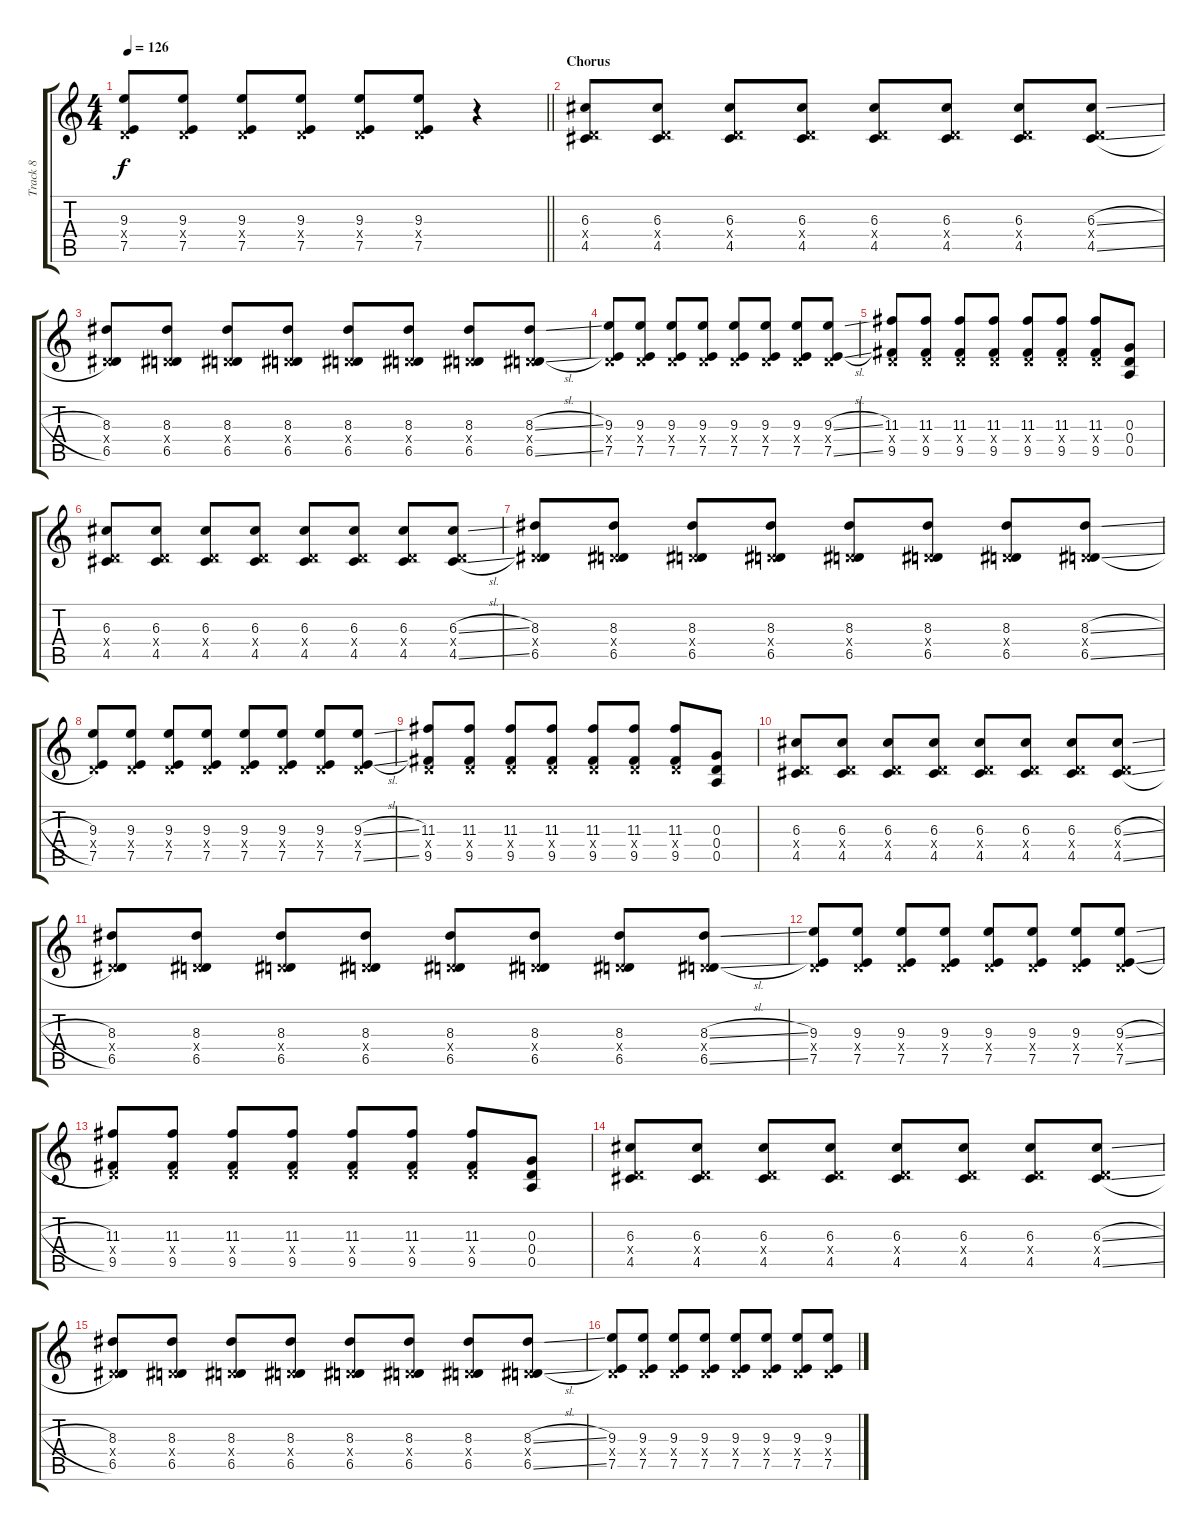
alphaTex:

\track ("Track 8" "Track 8") {instrument distortionguitar}
\staff {score tabs}
\tuning (E4 B3 G3 D3 A2 E2) {hide}
\ts (4 4)
\tempo 126
\clef g2
\barLineRight lightlight
\ks c
(9.3 0.4{x} 7.5).8{dy f} (9.3 0.4{x} 7.5).8 (9.3 0.4{x} 7.5).8 (9.3 0.4{x} 7.5).8 (9.3 0.4{x} 7.5).8 (9.3 0.4{x} 7.5).8 r.4 |
\section ("" "Chorus")
(6.3 0.4{x} 4.5).8{volume 13} (6.3 0.4{x} 4.5).8 (6.3 0.4{x} 4.5).8 (6.3 0.4{x} 4.5).8 (6.3 0.4{x} 4.5).8 (6.3 0.4{x} 4.5).8 (6.3 0.4{x} 4.5).8 (6.3{sl} 0.4{x} 4.5{sl}).8 |
(8.3 0.4{x} 6.5).8 (8.3 0.4{x} 6.5).8 (8.3 0.4{x} 6.5).8 (8.3 0.4{x} 6.5).8 (8.3 0.4{x} 6.5).8 (8.3 0.4{x} 6.5).8 (8.3 0.4{x} 6.5).8 (8.3{sl} 0.4{x} 6.5{sl}).8 |
(9.3 0.4{x} 7.5).8 (9.3 0.4{x} 7.5).8 (9.3 0.4{x} 7.5).8 (9.3 0.4{x} 7.5).8 (9.3 0.4{x} 7.5).8 (9.3 0.4{x} 7.5).8 (9.3 0.4{x} 7.5).8 (9.3{sl} 0.4{x} 7.5{sl}).8 |
(11.3 0.4{x} 9.5).8 (11.3 0.4{x} 9.5).8 (11.3 0.4{x} 9.5).8 (11.3 0.4{x} 9.5).8 (11.3 0.4{x} 9.5).8 (11.3 0.4{x} 9.5).8 (11.3 0.4{x} 9.5).8 (0.3 0.4 0.5).8 |
(6.3 0.4{x} 4.5).8 (6.3 0.4{x} 4.5).8 (6.3 0.4{x} 4.5).8 (6.3 0.4{x} 4.5).8 (6.3 0.4{x} 4.5).8 (6.3 0.4{x} 4.5).8 (6.3 0.4{x} 4.5).8 (6.3{sl} 0.4{x} 4.5{sl}).8 |
(8.3 0.4{x} 6.5).8 (8.3 0.4{x} 6.5).8 (8.3 0.4{x} 6.5).8 (8.3 0.4{x} 6.5).8 (8.3 0.4{x} 6.5).8 (8.3 0.4{x} 6.5).8 (8.3 0.4{x} 6.5).8 (8.3{sl} 0.4{x} 6.5{sl}).8 |
(9.3 0.4{x} 7.5).8 (9.3 0.4{x} 7.5).8 (9.3 0.4{x} 7.5).8 (9.3 0.4{x} 7.5).8 (9.3 0.4{x} 7.5).8 (9.3 0.4{x} 7.5).8 (9.3 0.4{x} 7.5).8 (9.3{sl} 0.4{x} 7.5{sl}).8 |
(11.3 0.4{x} 9.5).8 (11.3 0.4{x} 9.5).8 (11.3 0.4{x} 9.5).8 (11.3 0.4{x} 9.5).8 (11.3 0.4{x} 9.5).8 (11.3 0.4{x} 9.5).8 (11.3 0.4{x} 9.5).8 (0.3 0.4 0.5).8 |
(6.3 0.4{x} 4.5).8 (6.3 0.4{x} 4.5).8 (6.3 0.4{x} 4.5).8 (6.3 0.4{x} 4.5).8 (6.3 0.4{x} 4.5).8 (6.3 0.4{x} 4.5).8 (6.3 0.4{x} 4.5).8 (6.3{sl} 0.4{x} 4.5{sl}).8 |
(8.3 0.4{x} 6.5).8 (8.3 0.4{x} 6.5).8 (8.3 0.4{x} 6.5).8 (8.3 0.4{x} 6.5).8 (8.3 0.4{x} 6.5).8 (8.3 0.4{x} 6.5).8 (8.3 0.4{x} 6.5).8 (8.3{sl} 0.4{x} 6.5{sl}).8 |
(9.3 0.4{x} 7.5).8 (9.3 0.4{x} 7.5).8 (9.3 0.4{x} 7.5).8 (9.3 0.4{x} 7.5).8 (9.3 0.4{x} 7.5).8 (9.3 0.4{x} 7.5).8 (9.3 0.4{x} 7.5).8 (9.3{sl} 0.4{x} 7.5{sl}).8 |
(11.3 0.4{x} 9.5).8 (11.3 0.4{x} 9.5).8 (11.3 0.4{x} 9.5).8 (11.3 0.4{x} 9.5).8 (11.3 0.4{x} 9.5).8 (11.3 0.4{x} 9.5).8 (11.3 0.4{x} 9.5).8 (0.3 0.4 0.5).8 |
(6.3 0.4{x} 4.5).8 (6.3 0.4{x} 4.5).8 (6.3 0.4{x} 4.5).8 (6.3 0.4{x} 4.5).8 (6.3 0.4{x} 4.5).8 (6.3 0.4{x} 4.5).8 (6.3 0.4{x} 4.5).8 (6.3{sl} 0.4{x} 4.5{sl}).8 |
(8.3 0.4{x} 6.5).8 (8.3 0.4{x} 6.5).8 (8.3 0.4{x} 6.5).8 (8.3 0.4{x} 6.5).8 (8.3 0.4{x} 6.5).8 (8.3 0.4{x} 6.5).8 (8.3 0.4{x} 6.5).8 (8.3{sl} 0.4{x} 6.5{sl}).8 |
(9.3 0.4{x} 7.5).8 (9.3 0.4{x} 7.5).8 (9.3 0.4{x} 7.5).8 (9.3 0.4{x} 7.5).8 (9.3 0.4{x} 7.5).8 (9.3 0.4{x} 7.5).8 (9.3 0.4{x} 7.5).8 (9.3{sl} 0.4{x} 7.5{sl}).8
